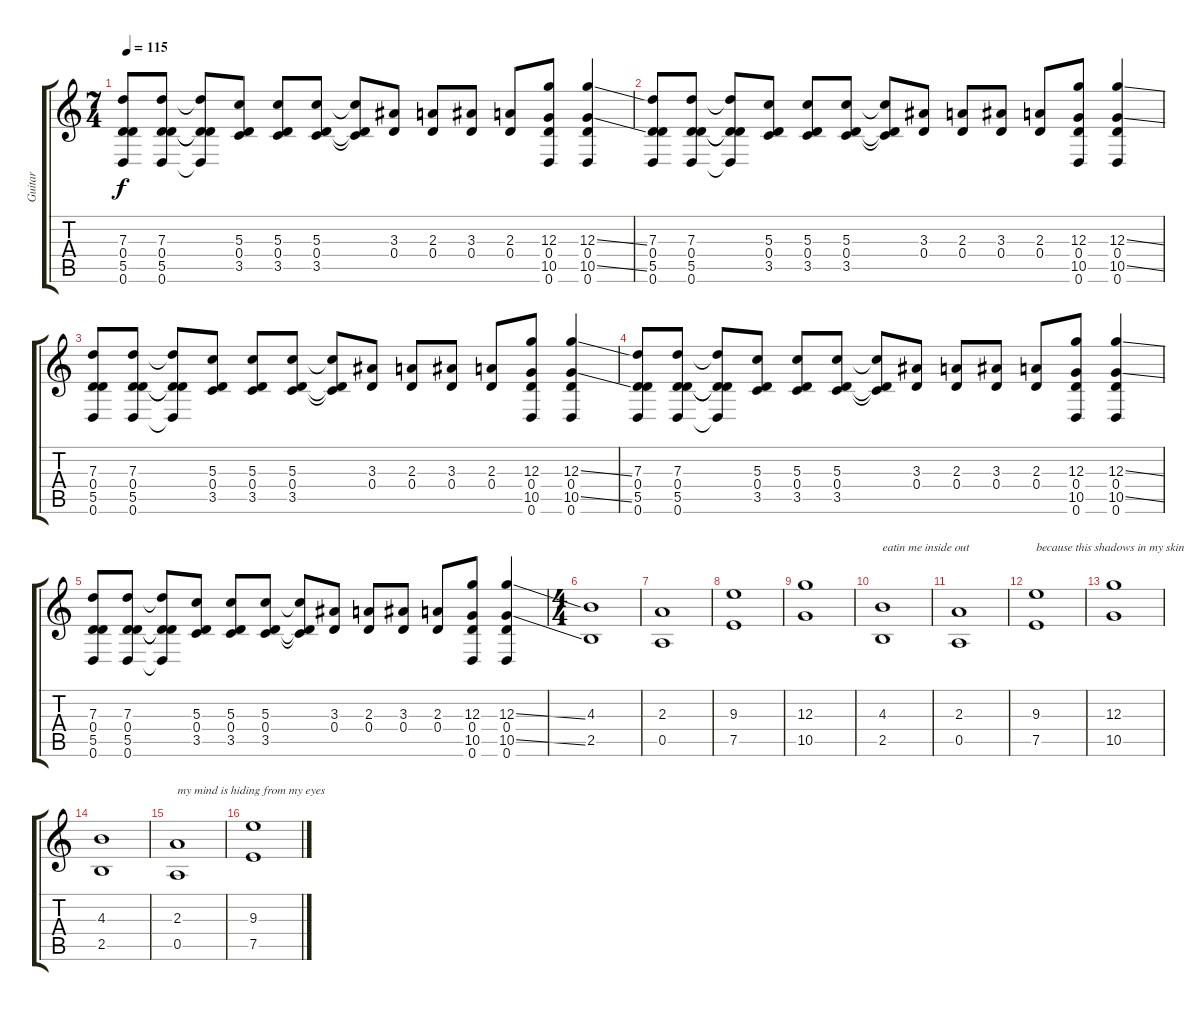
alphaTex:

\track ("Guitar" "Guitar") {instrument distortionguitar}
\staff {score tabs}
\tuning (E4 B3 G3 D3 A2 D2) {hide}
\ts (7 4)
\tempo 115
\clef g2
\ks c
(7.3 0.4 5.5 0.6).8{dy f} (7.3 0.4 5.5 0.6).8 (7.3{t} 0.4{t} 5.5{t} 0.6{t}).8 (5.3 0.4 3.5).8 (5.3 0.4 3.5).8 (5.3 0.4 3.5).8 (5.3{t} 0.4{t} 3.5{t}).8 (3.3 0.4).8 (2.3 0.4).8 (3.3 0.4).8 (2.3 0.4).8 (12.3 0.4 10.5 0.6).8 (12.3{ss} 0.4 10.5{ss} 0.6).4 |
(7.3 0.4 5.5 0.6).8 (7.3 0.4 5.5 0.6).8 (7.3{t} 0.4{t} 5.5{t} 0.6{t}).8 (5.3 0.4 3.5).8 (5.3 0.4 3.5).8 (5.3 0.4 3.5).8 (5.3{t} 0.4{t} 3.5{t}).8 (3.3 0.4).8 (2.3 0.4).8 (3.3 0.4).8 (2.3 0.4).8 (12.3 0.4 10.5 0.6).8 (12.3{ss} 0.4 10.5{ss} 0.6).4 |
(7.3 0.4 5.5 0.6).8 (7.3 0.4 5.5 0.6).8 (7.3{t} 0.4{t} 5.5{t} 0.6{t}).8 (5.3 0.4 3.5).8 (5.3 0.4 3.5).8 (5.3 0.4 3.5).8 (5.3{t} 0.4{t} 3.5{t}).8 (3.3 0.4).8 (2.3 0.4).8 (3.3 0.4).8 (2.3 0.4).8 (12.3 0.4 10.5 0.6).8 (12.3{ss} 0.4 10.5{ss} 0.6).4 |
(7.3 0.4 5.5 0.6).8 (7.3 0.4 5.5 0.6).8 (7.3{t} 0.4{t} 5.5{t} 0.6{t}).8 (5.3 0.4 3.5).8 (5.3 0.4 3.5).8 (5.3 0.4 3.5).8 (5.3{t} 0.4{t} 3.5{t}).8 (3.3 0.4).8 (2.3 0.4).8 (3.3 0.4).8 (2.3 0.4).8 (12.3 0.4 10.5 0.6).8 (12.3{ss} 0.4 10.5{ss} 0.6).4 |
(7.3 0.4 5.5 0.6).8 (7.3 0.4 5.5 0.6).8 (7.3{t} 0.4{t} 5.5{t} 0.6{t}).8 (5.3 0.4 3.5).8 (5.3 0.4 3.5).8 (5.3 0.4 3.5).8 (5.3{t} 0.4{t} 3.5{t}).8 (3.3 0.4).8 (2.3 0.4).8 (3.3 0.4).8 (2.3 0.4).8 (12.3 0.4 10.5 0.6).8 (12.3{ss} 0.4 10.5{ss} 0.6).4 |
\ts (4 4)
(4.3 2.5).1{instrument electricguitarclean} |
(2.3 0.5).1 |
(9.3 7.5).1 |
(12.3 10.5).1 |
(4.3 2.5).1{txt "eatin me inside out" instrument electricguitarclean} |
(2.3 0.5).1 |
(9.3 7.5).1{txt "because this shadows in my skin"} |
(12.3 10.5).1 |
(4.3 2.5).1{instrument distortionguitar} |
(2.3 0.5).1{txt "my mind is hiding from my eyes"} |
(9.3 7.5).1
